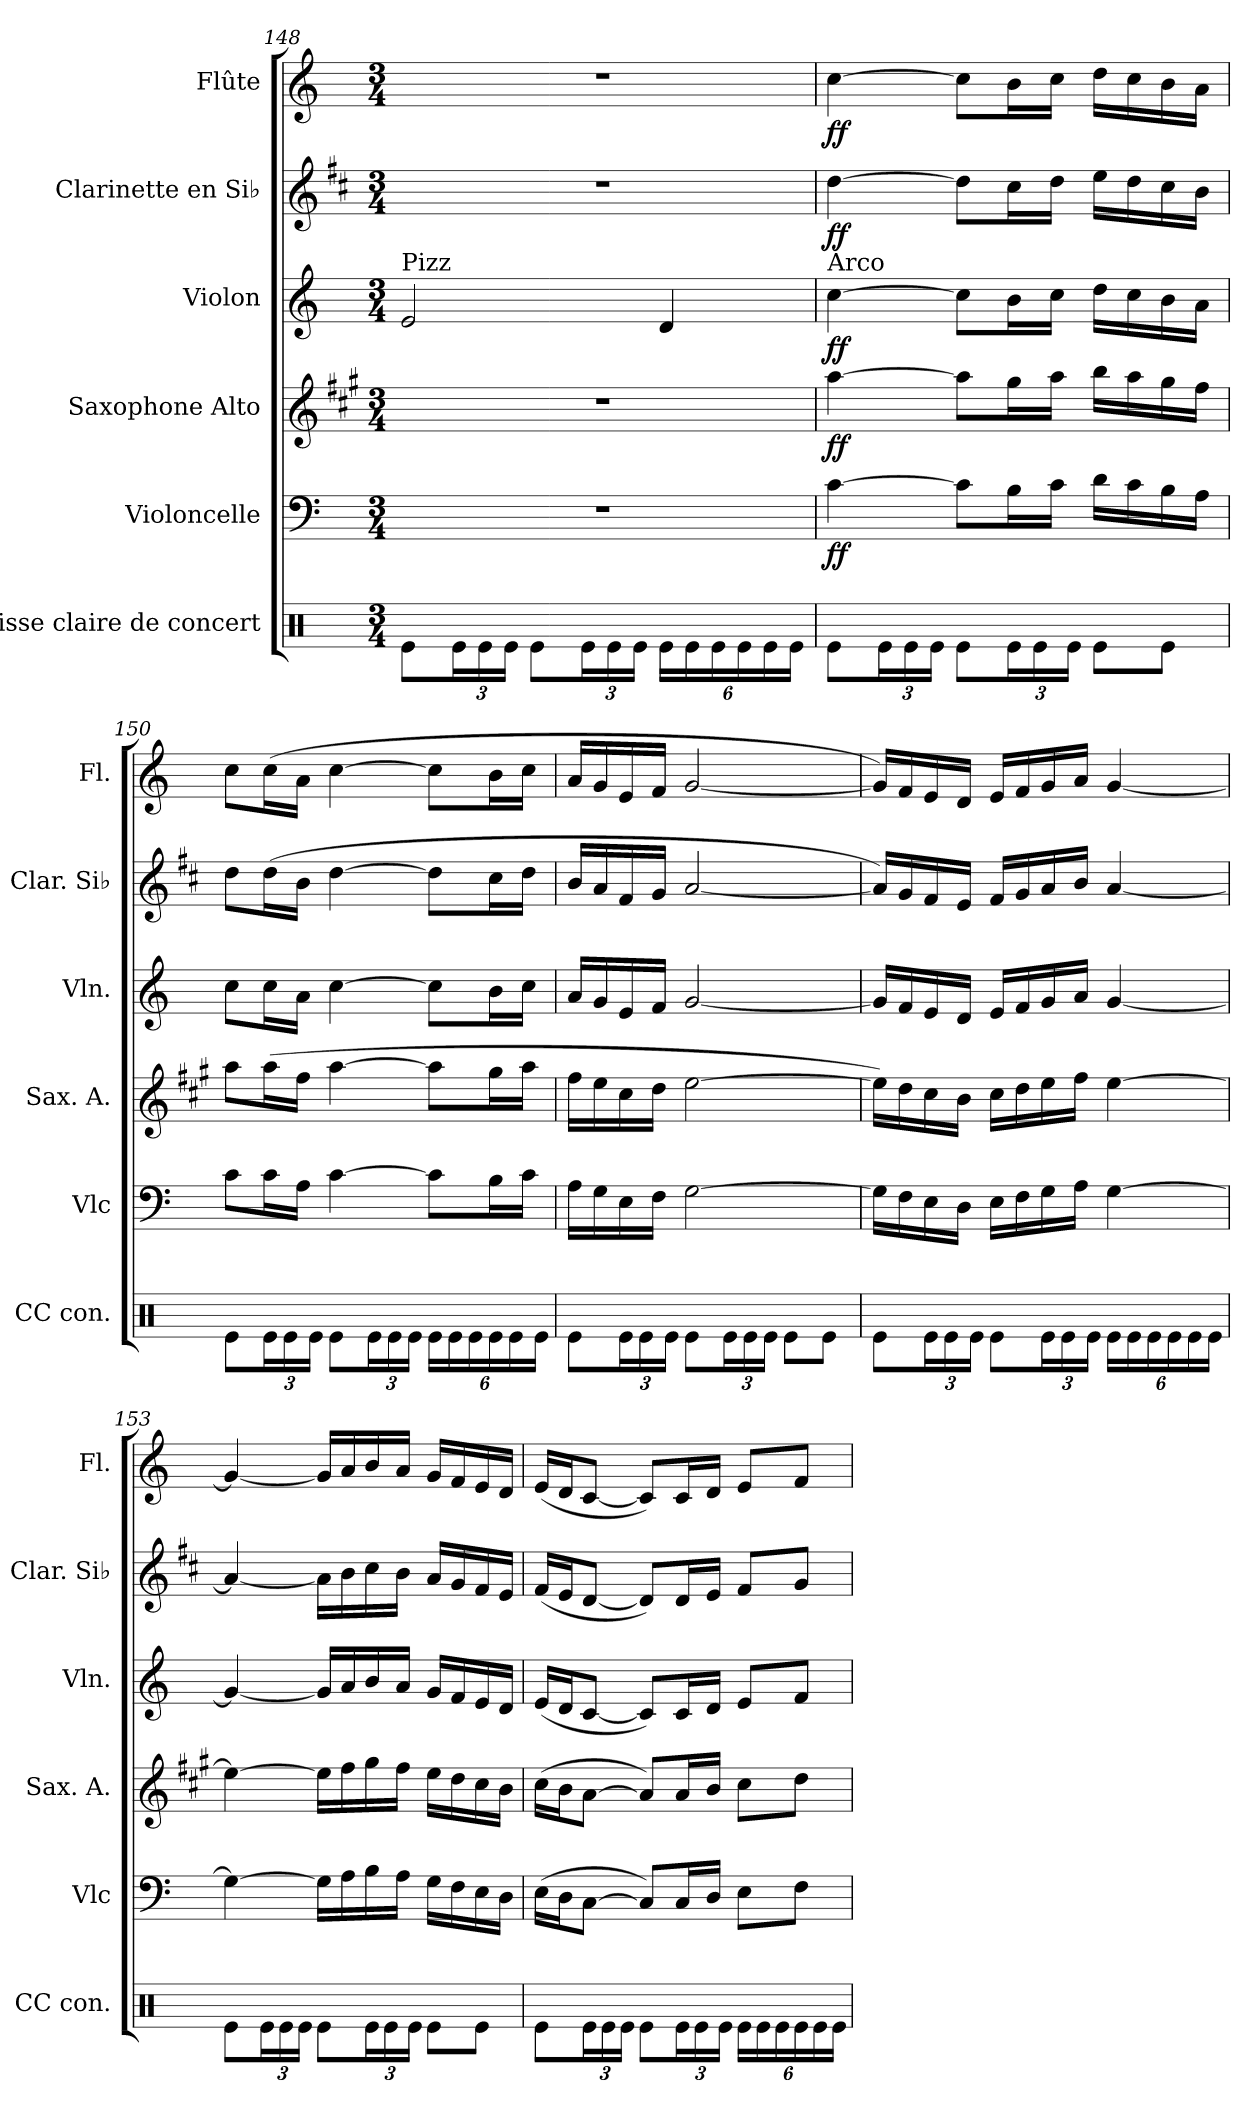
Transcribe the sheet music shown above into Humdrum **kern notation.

**kern	**kern	**dynam	**kern	**dynam	**kern	**dynam	**kern	**dynam	**kern	**dynam
*part6	*part5	*part5	*part4	*part4	*part3	*part3	*part2	*part2	*part1	*part1
*staff6	*staff5	*staff5	*staff4	*staff4	*staff3	*staff3	*staff2	*staff2	*staff1	*staff1
*I"Caisse claire de concert	*I"Violoncelle	*	*I"Saxophone Alto	*	*I"Violon	*	*I"Clarinette en Si♭	*	*I"Flûte	*
*I'CC con.	*I'Vlc	*	*I'Sax. A.	*	*I'Vln.	*	*I'Clar. Si♭	*	*I'Fl.	*
*clefX	*clefF4	*	*clefG2	*	*clefG2	*	*clefG2	*	*clefG2	*
*	*	*	*ITrd5c9	*	*	*	*ITrd1c2	*	*	*
*k[]	*k[]	*	*k[]	*	*k[]	*	*k[]	*	*k[]	*
*M3/4	*M3/4	*	*M3/4	*	*M3/4	*	*M3/4	*	*M3/4	*
=148	=148	=148	=148	=148	=148	=148	=148	=148	=148	=148
!	!	!	!	!	!LO:TX:a:t=Pizz	!	!	!	!	!
8Re\L	2.r	.	2.r	.	2e/	.	2.r	.	2.r	.
*Xbrackettup	*	*	*	*	*	*	*	*	*	*
24Re\L	.	.	.	.	.	.	.	.	.	.
24Re\	.	.	.	.	.	.	.	.	.	.
24Re\JJ	.	.	.	.	.	.	.	.	.	.
8Re\L	.	.	.	.	.	.	.	.	.	.
24Re\L	.	.	.	.	.	.	.	.	.	.
24Re\	.	.	.	.	.	.	.	.	.	.
24Re\JJ	.	.	.	.	.	.	.	.	.	.
24Re\LL	.	.	.	.	4d/	.	.	.	.	.
24Re\	.	.	.	.	.	.	.	.	.	.
24Re\	.	.	.	.	.	.	.	.	.	.
24Re\	.	.	.	.	.	.	.	.	.	.
24Re\	.	.	.	.	.	.	.	.	.	.
24Re\JJ	.	.	.	.	.	.	.	.	.	.
!!LO:LB:g=z
=149	=149	=149	=149	=149	=149	=149	=149	=149	=149	=149
!	!	!	!	!	!LO:TX:a:t=Arco	!	!	!	!	!
!	!	!LO:DY:b	!	!LO:DY:b	!	!LO:DY:b	!	!LO:DY:b	!	!LO:DY:b
8Re\L	[4c\	ff	[4cc\	ff	[4cc\	ff	[4cc\	ff	[4cc\	ff
24Re\L	.	.	.	.	.	.	.	.	.	.
24Re\	.	.	.	.	.	.	.	.	.	.
24Re\JJ	.	.	.	.	.	.	.	.	.	.
8Re\L	8c\L]	.	8cc\L]	.	8cc\L]	.	8cc\L]	.	8cc\L]	.
24Re\L	16B\L	.	16b\L	.	16b\L	.	16b\L	.	16b\L	.
24Re\	.	.	.	.	.	.	.	.	.	.
.	16c\JJ	.	16cc\JJ	.	16cc\JJ	.	16cc\JJ	.	16cc\JJ	.
24Re\JJ	.	.	.	.	.	.	.	.	.	.
8Re\L	16d\LL	.	16dd\LL	.	16dd\LL	.	16dd\LL	.	16dd\LL	.
.	16c\	.	16cc\	.	16cc\	.	16cc\	.	16cc\	.
8Re\J	16B\	.	16b\	.	16b\	.	16b\	.	16b\	.
.	16A\JJ	.	16a\JJ	.	16a\JJ	.	16a\JJ	.	16a\JJ	.
=150	=150	=150	=150	=150	=150	=150	=150	=150	=150	=150
8Re\L	8c\L	.	8cc\L	.	8cc\L	.	8cc\L	.	8cc\L	.
24Re\L	16c\L	.	(>16cc\L	.	16cc\L	.	(>16cc\L	.	(>16cc\L	.
24Re\	.	.	.	.	.	.	.	.	.	.
.	16A\JJ	.	16a\JJ	.	16a\JJ	.	16a\JJ	.	16a\JJ	.
24Re\JJ	.	.	.	.	.	.	.	.	.	.
8Re\L	[4c\	.	[4cc\	.	[4cc\	.	[4cc\	.	[4cc\	.
24Re\L	.	.	.	.	.	.	.	.	.	.
24Re\	.	.	.	.	.	.	.	.	.	.
24Re\JJ	.	.	.	.	.	.	.	.	.	.
24Re\LL	8c\L]	.	8cc\L]	.	8cc\L]	.	8cc\L]	.	8cc\L]	.
24Re\	.	.	.	.	.	.	.	.	.	.
24Re\	.	.	.	.	.	.	.	.	.	.
24Re\	16B\L	.	16b\L	.	16b\L	.	16b\L	.	16b\L	.
24Re\	.	.	.	.	.	.	.	.	.	.
.	16c\JJ	.	16cc\JJ	.	16cc\JJ	.	16cc\JJ	.	16cc\JJ	.
24Re\JJ	.	.	.	.	.	.	.	.	.	.
=151	=151	=151	=151	=151	=151	=151	=151	=151	=151	=151
8Re\L	16A\LL	.	16a\LL	.	16a/LL	.	16a/LL	.	16a/LL	.
.	16G\	.	16g\	.	16g/	.	16g/	.	16g/	.
24Re\L	16E\	.	16e\	.	16e/	.	16e/	.	16e/	.
24Re\	.	.	.	.	.	.	.	.	.	.
.	16F\JJ	.	16f\JJ	.	16f/JJ	.	16f/JJ	.	16f/JJ	.
24Re\JJ	.	.	.	.	.	.	.	.	.	.
8Re\L	[2G\	.	[2g\	.	[2g/	.	[2g/	.	[2g/	.
24Re\L	.	.	.	.	.	.	.	.	.	.
24Re\	.	.	.	.	.	.	.	.	.	.
24Re\JJ	.	.	.	.	.	.	.	.	.	.
8Re\L	.	.	.	.	.	.	.	.	.	.
8Re\J	.	.	.	.	.	.	.	.	.	.
!!LO:PB:g=z
=152	=152	=152	=152	=152	=152	=152	=152	=152	=152	=152
8Re\L	16G\LL]	.	16g\LL])	.	16g/LL]	.	16g/LL])	.	16g/LL])	.
.	16F\	.	16f\	.	16f/	.	16f/	.	16f/	.
24Re\L	16E\	.	16e\	.	16e/	.	16e/	.	16e/	.
24Re\	.	.	.	.	.	.	.	.	.	.
.	16D\JJ	.	16d\JJ	.	16d/JJ	.	16d/JJ	.	16d/JJ	.
24Re\JJ	.	.	.	.	.	.	.	.	.	.
8Re\L	16E\LL	.	16e\LL	.	16e/LL	.	16e/LL	.	16e/LL	.
.	16F\	.	16f\	.	16f/	.	16f/	.	16f/	.
24Re\L	16G\	.	16g\	.	16g/	.	16g/	.	16g/	.
24Re\	.	.	.	.	.	.	.	.	.	.
.	16A\JJ	.	16a\JJ	.	16a/JJ	.	16a/JJ	.	16a/JJ	.
24Re\JJ	.	.	.	.	.	.	.	.	.	.
24Re\LL	[4G\	.	[4g\	.	[4g/	.	[4g/	.	[4g/	.
24Re\	.	.	.	.	.	.	.	.	.	.
24Re\	.	.	.	.	.	.	.	.	.	.
24Re\	.	.	.	.	.	.	.	.	.	.
24Re\	.	.	.	.	.	.	.	.	.	.
24Re\JJ	.	.	.	.	.	.	.	.	.	.
=153	=153	=153	=153	=153	=153	=153	=153	=153	=153	=153
8Re\L	4G\_	.	4g\_	.	4g/_	.	4g/_	.	4g/_	.
24Re\L	.	.	.	.	.	.	.	.	.	.
24Re\	.	.	.	.	.	.	.	.	.	.
24Re\JJ	.	.	.	.	.	.	.	.	.	.
8Re\L	16G\LL]	.	16g\LL]	.	16g/LL]	.	16g\LL]	.	16g/LL]	.
.	16A\	.	16a\	.	16a/	.	16a\	.	16a/	.
24Re\L	16B\	.	16b\	.	16b/	.	16b\	.	16b/	.
24Re\	.	.	.	.	.	.	.	.	.	.
.	16A\JJ	.	16a\JJ	.	16a/JJ	.	16a\JJ	.	16a/JJ	.
24Re\JJ	.	.	.	.	.	.	.	.	.	.
8Re\L	16G\LL	.	16g\LL	.	16g/LL	.	16g/LL	.	16g/LL	.
.	16F\	.	16f\	.	16f/	.	16f/	.	16f/	.
8Re\J	16E\	.	16e\	.	16e/	.	16e/	.	16e/	.
.	16D\JJ	.	16d\JJ	.	16d/JJ	.	16d/JJ	.	16d/JJ	.
!!LO:LB:g=z
=154	=154	=154	=154	=154	=154	=154	=154	=154	=154	=154
8Re\L	(>16E\LL	.	(>16e\LL	.	(<16e/LL	.	(<16e/LL	.	(<16e/LL	.
.	16D\J	.	16d\J	.	16d/J	.	16d/J	.	16d/J	.
24Re\L	[8C\J	.	[8c\J	.	[8c/J	.	[8c/J	.	[8c/J	.
24Re\	.	.	.	.	.	.	.	.	.	.
24Re\JJ	.	.	.	.	.	.	.	.	.	.
8Re\L	8C/L])	.	8c/L])	.	8c/L])	.	8c/L])	.	8c/L])	.
24Re\L	16C/L	.	16c/L	.	16c/L	.	16c/L	.	16c/L	.
24Re\	.	.	.	.	.	.	.	.	.	.
.	16D/JJ	.	16d/JJ	.	16d/JJ	.	16d/JJ	.	16d/JJ	.
24Re\JJ	.	.	.	.	.	.	.	.	.	.
24Re\LL	8E\L	.	8e\L	.	8e/L	.	8e/L	.	8e/L	.
24Re\	.	.	.	.	.	.	.	.	.	.
24Re\	.	.	.	.	.	.	.	.	.	.
24Re\	8F\J	.	8f\J	.	8f/J	.	8f/J	.	8f/J	.
24Re\	.	.	.	.	.	.	.	.	.	.
24Re\JJ	.	.	.	.	.	.	.	.	.	.
=	=	=	=	=	=	=	=	=	=	=
*-	*-	*-	*-	*-	*-	*-	*-	*-	*-	*-
